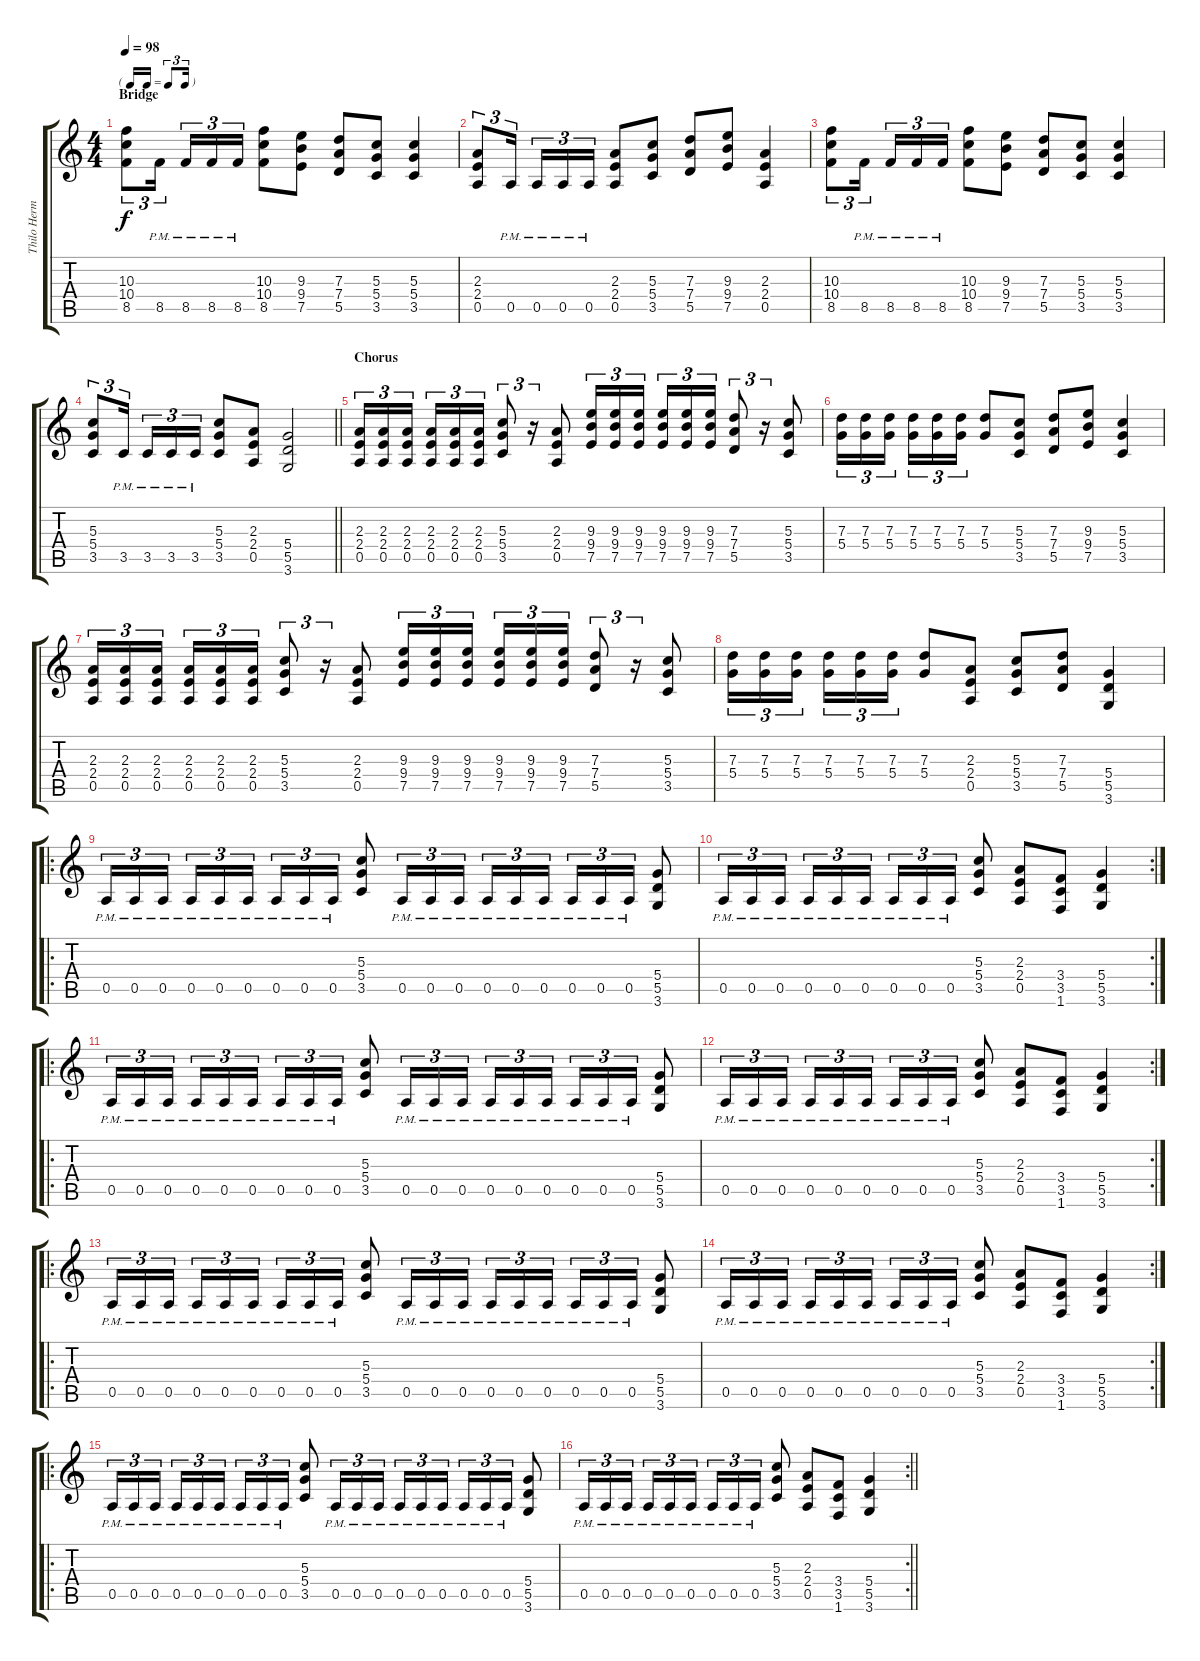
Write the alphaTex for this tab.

\track ("Thilo Hermann" "Thilo Herm") {instrument distortionguitar}
\staff {score tabs}
\tuning (E4 B3 G3 D3 A2 E2) {hide}
\ts (4 4)
\tf triplet16th
\section ("" "Bridge")
\tempo 98
\clef g2
\ks c
(10.3 10.4 8.5).8{tu (3 2) dy f} 8.5{pm}.16{tu (3 2) beam splitsecondary} 8.5{pm}.16{tu (3 2)} 8.5{pm}.16{tu (3 2)} 8.5{pm}.16{tu (3 2)} (10.3 10.4 8.5).8 (9.3 9.4 7.5).8 (7.3 7.4 5.5).8 (5.3 5.4 3.5).8 (5.3 5.4 3.5).4 |
(2.3 2.4 0.5).8{tu (3 2)} 0.5{pm}.16{tu (3 2) beam splitsecondary} 0.5{pm}.16{tu (3 2)} 0.5{pm}.16{tu (3 2)} 0.5{pm}.16{tu (3 2)} (2.3 2.4 0.5).8 (5.3 5.4 3.5).8 (7.3 7.4 5.5).8 (9.3 9.4 7.5).8 (2.3 2.4 0.5).4 |
(10.3 10.4 8.5).8{tu (3 2)} 8.5{pm}.16{tu (3 2) beam splitsecondary} 8.5{pm}.16{tu (3 2)} 8.5{pm}.16{tu (3 2)} 8.5{pm}.16{tu (3 2)} (10.3 10.4 8.5).8 (9.3 9.4 7.5).8 (7.3 7.4 5.5).8 (5.3 5.4 3.5).8 (5.3 5.4 3.5).4 |
\barLineRight lightlight
(5.3 5.4 3.5).8{tu (3 2)} 3.5{pm}.16{tu (3 2) beam splitsecondary} 3.5{pm}.16{tu (3 2)} 3.5{pm}.16{tu (3 2)} 3.5{pm}.16{tu (3 2)} (5.3 5.4 3.5).8 (2.3 2.4 0.5).8 (5.4 5.5 3.6).2 |
\section ("" "Chorus")
(2.3 2.4 0.5).16{tu (3 2)} (2.3 2.4 0.5).16{tu (3 2)} (2.3 2.4 0.5).16{tu (3 2) beam splitsecondary} (2.3 2.4 0.5).16{tu (3 2)} (2.3 2.4 0.5).16{tu (3 2)} (2.3 2.4 0.5).16{tu (3 2)} (5.3 5.4 3.5).8{tu (3 2)} r.16{tu (3 2)} (2.3 2.4 0.5).8 (9.3 9.4 7.5).16{tu (3 2)} (9.3 9.4 7.5).16{tu (3 2)} (9.3 9.4 7.5).16{tu (3 2) beam splitsecondary} (9.3 9.4 7.5).16{tu (3 2)} (9.3 9.4 7.5).16{tu (3 2)} (9.3 9.4 7.5).16{tu (3 2)} (7.3 7.4 5.5).8{tu (3 2)} r.16{tu (3 2)} (5.3 5.4 3.5).8 |
(7.3 5.4).16{tu (3 2)} (7.3 5.4).16{tu (3 2)} (7.3 5.4).16{tu (3 2) beam splitsecondary} (7.3 5.4).16{tu (3 2)} (7.3 5.4).16{tu (3 2)} (7.3 5.4).16{tu (3 2)} (7.3 5.4).8 (5.3 5.4 3.5).8 (7.3 7.4 5.5).8 (9.3 9.4 7.5).8 (5.3 5.4 3.5).4 |
(2.3 2.4 0.5).16{tu (3 2)} (2.3 2.4 0.5).16{tu (3 2)} (2.3 2.4 0.5).16{tu (3 2) beam splitsecondary} (2.3 2.4 0.5).16{tu (3 2)} (2.3 2.4 0.5).16{tu (3 2)} (2.3 2.4 0.5).16{tu (3 2)} (5.3 5.4 3.5).8{tu (3 2)} r.16{tu (3 2)} (2.3 2.4 0.5).8 (9.3 9.4 7.5).16{tu (3 2)} (9.3 9.4 7.5).16{tu (3 2)} (9.3 9.4 7.5).16{tu (3 2) beam splitsecondary} (9.3 9.4 7.5).16{tu (3 2)} (9.3 9.4 7.5).16{tu (3 2)} (9.3 9.4 7.5).16{tu (3 2)} (7.3 7.4 5.5).8{tu (3 2)} r.16{tu (3 2)} (5.3 5.4 3.5).8 |
(7.3 5.4).16{tu (3 2)} (7.3 5.4).16{tu (3 2)} (7.3 5.4).16{tu (3 2) beam splitsecondary} (7.3 5.4).16{tu (3 2)} (7.3 5.4).16{tu (3 2)} (7.3 5.4).16{tu (3 2)} (7.3 5.4).8 (2.3 2.4 0.5).8 (5.3 5.4 3.5).8 (7.3 7.4 5.5).8 (5.4 5.5 3.6).4 |
\ro
0.5{pm}.16{tu (3 2) volume 13} 0.5{pm}.16{tu (3 2)} 0.5{pm}.16{tu (3 2) beam splitsecondary} 0.5{pm}.16{tu (3 2)} 0.5{pm}.16{tu (3 2)} 0.5{pm}.16{tu (3 2)} 0.5{pm}.16{tu (3 2)} 0.5{pm}.16{tu (3 2)} 0.5{pm}.16{tu (3 2)} (5.3 5.4 3.5).8 0.5{pm}.16{tu (3 2)} 0.5{pm}.16{tu (3 2)} 0.5{pm}.16{tu (3 2) beam splitsecondary} 0.5{pm}.16{tu (3 2)} 0.5{pm}.16{tu (3 2)} 0.5{pm}.16{tu (3 2)} 0.5{pm}.16{tu (3 2)} 0.5{pm}.16{tu (3 2)} 0.5{pm}.16{tu (3 2)} (5.4 5.5 3.6).8 |
\rc 2
0.5{pm}.16{tu (3 2)} 0.5{pm}.16{tu (3 2)} 0.5{pm}.16{tu (3 2) beam splitsecondary} 0.5{pm}.16{tu (3 2)} 0.5{pm}.16{tu (3 2)} 0.5{pm}.16{tu (3 2)} 0.5{pm}.16{tu (3 2)} 0.5{pm}.16{tu (3 2)} 0.5{pm}.16{tu (3 2)} (5.3 5.4 3.5).8 (2.3 2.4 0.5).8 (3.4 3.5 1.6).8 (5.4 5.5 3.6).4 |
\ro
0.5{pm}.16{tu (3 2) volume 13} 0.5{pm}.16{tu (3 2)} 0.5{pm}.16{tu (3 2) beam splitsecondary} 0.5{pm}.16{tu (3 2)} 0.5{pm}.16{tu (3 2)} 0.5{pm}.16{tu (3 2)} 0.5{pm}.16{tu (3 2)} 0.5{pm}.16{tu (3 2)} 0.5{pm}.16{tu (3 2)} (5.3 5.4 3.5).8 0.5{pm}.16{tu (3 2)} 0.5{pm}.16{tu (3 2)} 0.5{pm}.16{tu (3 2) beam splitsecondary} 0.5{pm}.16{tu (3 2)} 0.5{pm}.16{tu (3 2)} 0.5{pm}.16{tu (3 2)} 0.5{pm}.16{tu (3 2)} 0.5{pm}.16{tu (3 2)} 0.5{pm}.16{tu (3 2)} (5.4 5.5 3.6).8 |
\rc 2
0.5{pm}.16{tu (3 2)} 0.5{pm}.16{tu (3 2)} 0.5{pm}.16{tu (3 2) beam splitsecondary} 0.5{pm}.16{tu (3 2)} 0.5{pm}.16{tu (3 2)} 0.5{pm}.16{tu (3 2)} 0.5{pm}.16{tu (3 2)} 0.5{pm}.16{tu (3 2)} 0.5{pm}.16{tu (3 2)} (5.3 5.4 3.5).8 (2.3 2.4 0.5).8 (3.4 3.5 1.6).8 (5.4 5.5 3.6).4 |
\ro
0.5{pm}.16{tu (3 2) volume 13} 0.5{pm}.16{tu (3 2)} 0.5{pm}.16{tu (3 2) beam splitsecondary} 0.5{pm}.16{tu (3 2)} 0.5{pm}.16{tu (3 2)} 0.5{pm}.16{tu (3 2)} 0.5{pm}.16{tu (3 2)} 0.5{pm}.16{tu (3 2)} 0.5{pm}.16{tu (3 2)} (5.3 5.4 3.5).8 0.5{pm}.16{tu (3 2)} 0.5{pm}.16{tu (3 2)} 0.5{pm}.16{tu (3 2) beam splitsecondary} 0.5{pm}.16{tu (3 2)} 0.5{pm}.16{tu (3 2)} 0.5{pm}.16{tu (3 2)} 0.5{pm}.16{tu (3 2)} 0.5{pm}.16{tu (3 2)} 0.5{pm}.16{tu (3 2)} (5.4 5.5 3.6).8 |
\rc 2
0.5{pm}.16{tu (3 2)} 0.5{pm}.16{tu (3 2)} 0.5{pm}.16{tu (3 2) beam splitsecondary} 0.5{pm}.16{tu (3 2)} 0.5{pm}.16{tu (3 2)} 0.5{pm}.16{tu (3 2)} 0.5{pm}.16{tu (3 2)} 0.5{pm}.16{tu (3 2)} 0.5{pm}.16{tu (3 2)} (5.3 5.4 3.5).8 (2.3 2.4 0.5).8 (3.4 3.5 1.6).8 (5.4 5.5 3.6).4 |
\ro
0.5{pm}.16{tu (3 2) volume 13} 0.5{pm}.16{tu (3 2)} 0.5{pm}.16{tu (3 2) beam splitsecondary} 0.5{pm}.16{tu (3 2)} 0.5{pm}.16{tu (3 2)} 0.5{pm}.16{tu (3 2)} 0.5{pm}.16{tu (3 2)} 0.5{pm}.16{tu (3 2)} 0.5{pm}.16{tu (3 2)} (5.3 5.4 3.5).8 0.5{pm}.16{tu (3 2)} 0.5{pm}.16{tu (3 2)} 0.5{pm}.16{tu (3 2) beam splitsecondary} 0.5{pm}.16{tu (3 2)} 0.5{pm}.16{tu (3 2)} 0.5{pm}.16{tu (3 2)} 0.5{pm}.16{tu (3 2)} 0.5{pm}.16{tu (3 2)} 0.5{pm}.16{tu (3 2)} (5.4 5.5 3.6).8 |
\rc 2
\barLineRight lightlight
0.5{pm}.16{tu (3 2)} 0.5{pm}.16{tu (3 2)} 0.5{pm}.16{tu (3 2) beam splitsecondary} 0.5{pm}.16{tu (3 2)} 0.5{pm}.16{tu (3 2)} 0.5{pm}.16{tu (3 2)} 0.5{pm}.16{tu (3 2)} 0.5{pm}.16{tu (3 2)} 0.5{pm}.16{tu (3 2)} (5.3 5.4 3.5).8 (2.3 2.4 0.5).8 (3.4 3.5 1.6).8 (5.4 5.5 3.6).4
